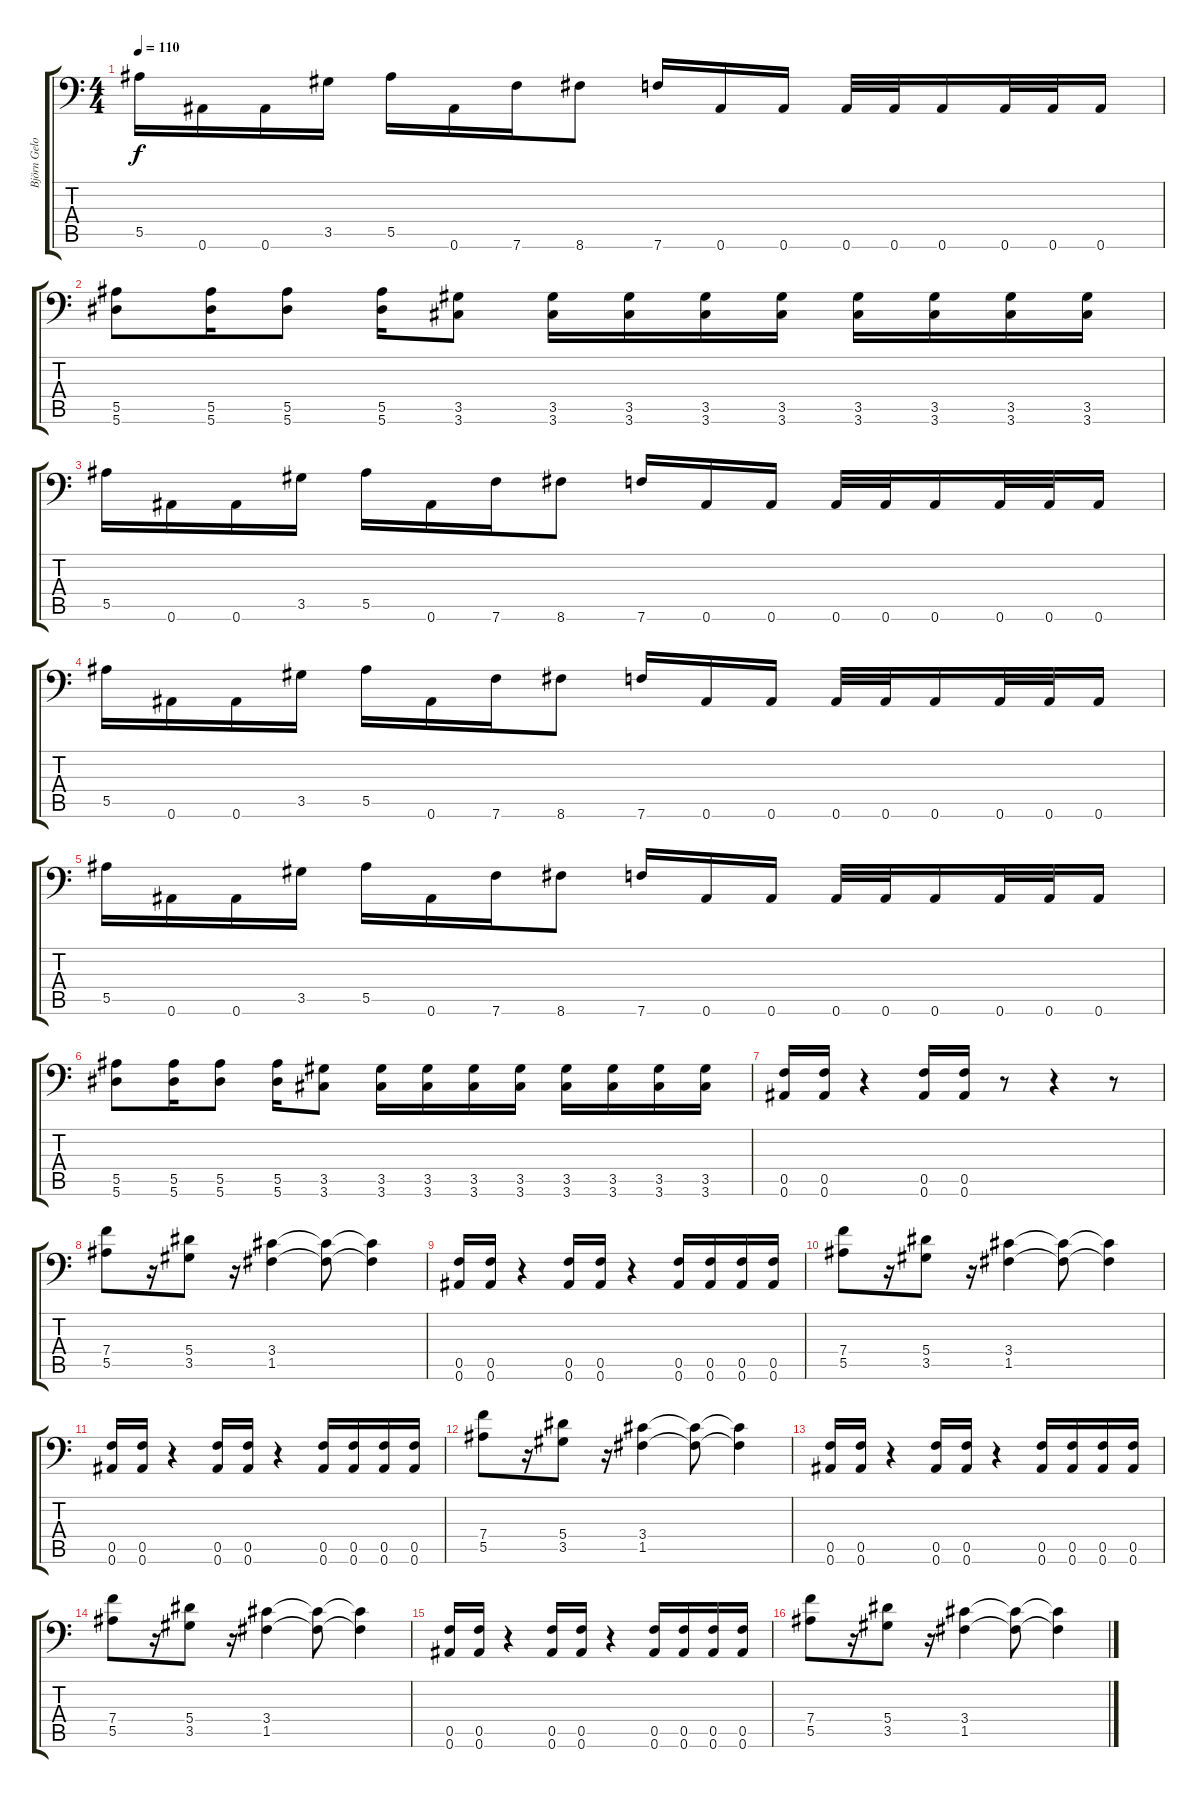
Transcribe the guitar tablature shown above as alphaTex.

\track ("Björn Gelotte" "Björn Gelo") {instrument distortionguitar}
\staff {score tabs}
\tuning (C4 G3 Eb3 Bb2 F2 Bb1) {hide}
\ts (4 4)
\tempo 110
\clef f4
\ks c
5.5.16{dy f} 0.6.16 0.6.16 3.5.16 5.5.16 0.6.16 7.6.16 8.6.8 7.6.16 0.6.16 0.6.16 0.6.32 0.6.32 0.6.16 0.6.32 0.6.32 0.6.16 |
(5.5 5.6).8 (5.5 5.6).16 (5.5 5.6).8 (5.5 5.6).16 (3.5 3.6).8 (3.5 3.6).16 (3.5 3.6).16 (3.5 3.6).16 (3.5 3.6).16 (3.5 3.6).16 (3.5 3.6).16 (3.5 3.6).16 (3.5 3.6).16 |
5.5.16 0.6.16 0.6.16 3.5.16 5.5.16 0.6.16 7.6.16 8.6.8 7.6.16 0.6.16 0.6.16 0.6.32 0.6.32 0.6.16 0.6.32 0.6.32 0.6.16 |
5.5.16 0.6.16 0.6.16 3.5.16 5.5.16 0.6.16 7.6.16 8.6.8 7.6.16 0.6.16 0.6.16 0.6.32 0.6.32 0.6.16 0.6.32 0.6.32 0.6.16 |
5.5.16 0.6.16 0.6.16 3.5.16 5.5.16 0.6.16 7.6.16 8.6.8 7.6.16 0.6.16 0.6.16 0.6.32 0.6.32 0.6.16 0.6.32 0.6.32 0.6.16 |
(5.5 5.6).8 (5.5 5.6).16 (5.5 5.6).8 (5.5 5.6).16 (3.5 3.6).8 (3.5 3.6).16 (3.5 3.6).16 (3.5 3.6).16 (3.5 3.6).16 (3.5 3.6).16 (3.5 3.6).16 (3.5 3.6).16 (3.5 3.6).16 |
(0.5 0.6).16 (0.5 0.6).16 r.4 (0.5 0.6).16 (0.5 0.6).16 r.8 r.4 r.8 |
(7.4 5.5).8 r.16 (5.4 3.5).8 r.16 (3.4 1.5).4 (3.4{t} 1.5{t}).8 (3.4{t} 1.5{t}).4 |
(0.5 0.6).16 (0.5 0.6).16 r.4 (0.5 0.6).16 (0.5 0.6).16 r.4 (0.5 0.6).16 (0.5 0.6).16 (0.5 0.6).16 (0.5 0.6).16 |
(7.4 5.5).8 r.16 (5.4 3.5).8 r.16 (3.4 1.5).4 (3.4{t} 1.5{t}).8 (3.4{t} 1.5{t}).4 |
(0.5 0.6).16 (0.5 0.6).16 r.4 (0.5 0.6).16 (0.5 0.6).16 r.4 (0.5 0.6).16 (0.5 0.6).16 (0.5 0.6).16 (0.5 0.6).16 |
(7.4 5.5).8 r.16 (5.4 3.5).8 r.16 (3.4 1.5).4 (3.4{t} 1.5{t}).8 (3.4{t} 1.5{t}).4 |
(0.5 0.6).16 (0.5 0.6).16 r.4 (0.5 0.6).16 (0.5 0.6).16 r.4 (0.5 0.6).16 (0.5 0.6).16 (0.5 0.6).16 (0.5 0.6).16 |
(7.4 5.5).8 r.16 (5.4 3.5).8 r.16 (3.4 1.5).4 (3.4{t} 1.5{t}).8 (3.4{t} 1.5{t}).4 |
(0.5 0.6).16 (0.5 0.6).16 r.4 (0.5 0.6).16 (0.5 0.6).16 r.4 (0.5 0.6).16 (0.5 0.6).16 (0.5 0.6).16 (0.5 0.6).16 |
(7.4 5.5).8 r.16 (5.4 3.5).8 r.16 (3.4 1.5).4 (3.4{t} 1.5{t}).8 (3.4{t} 1.5{t}).4
